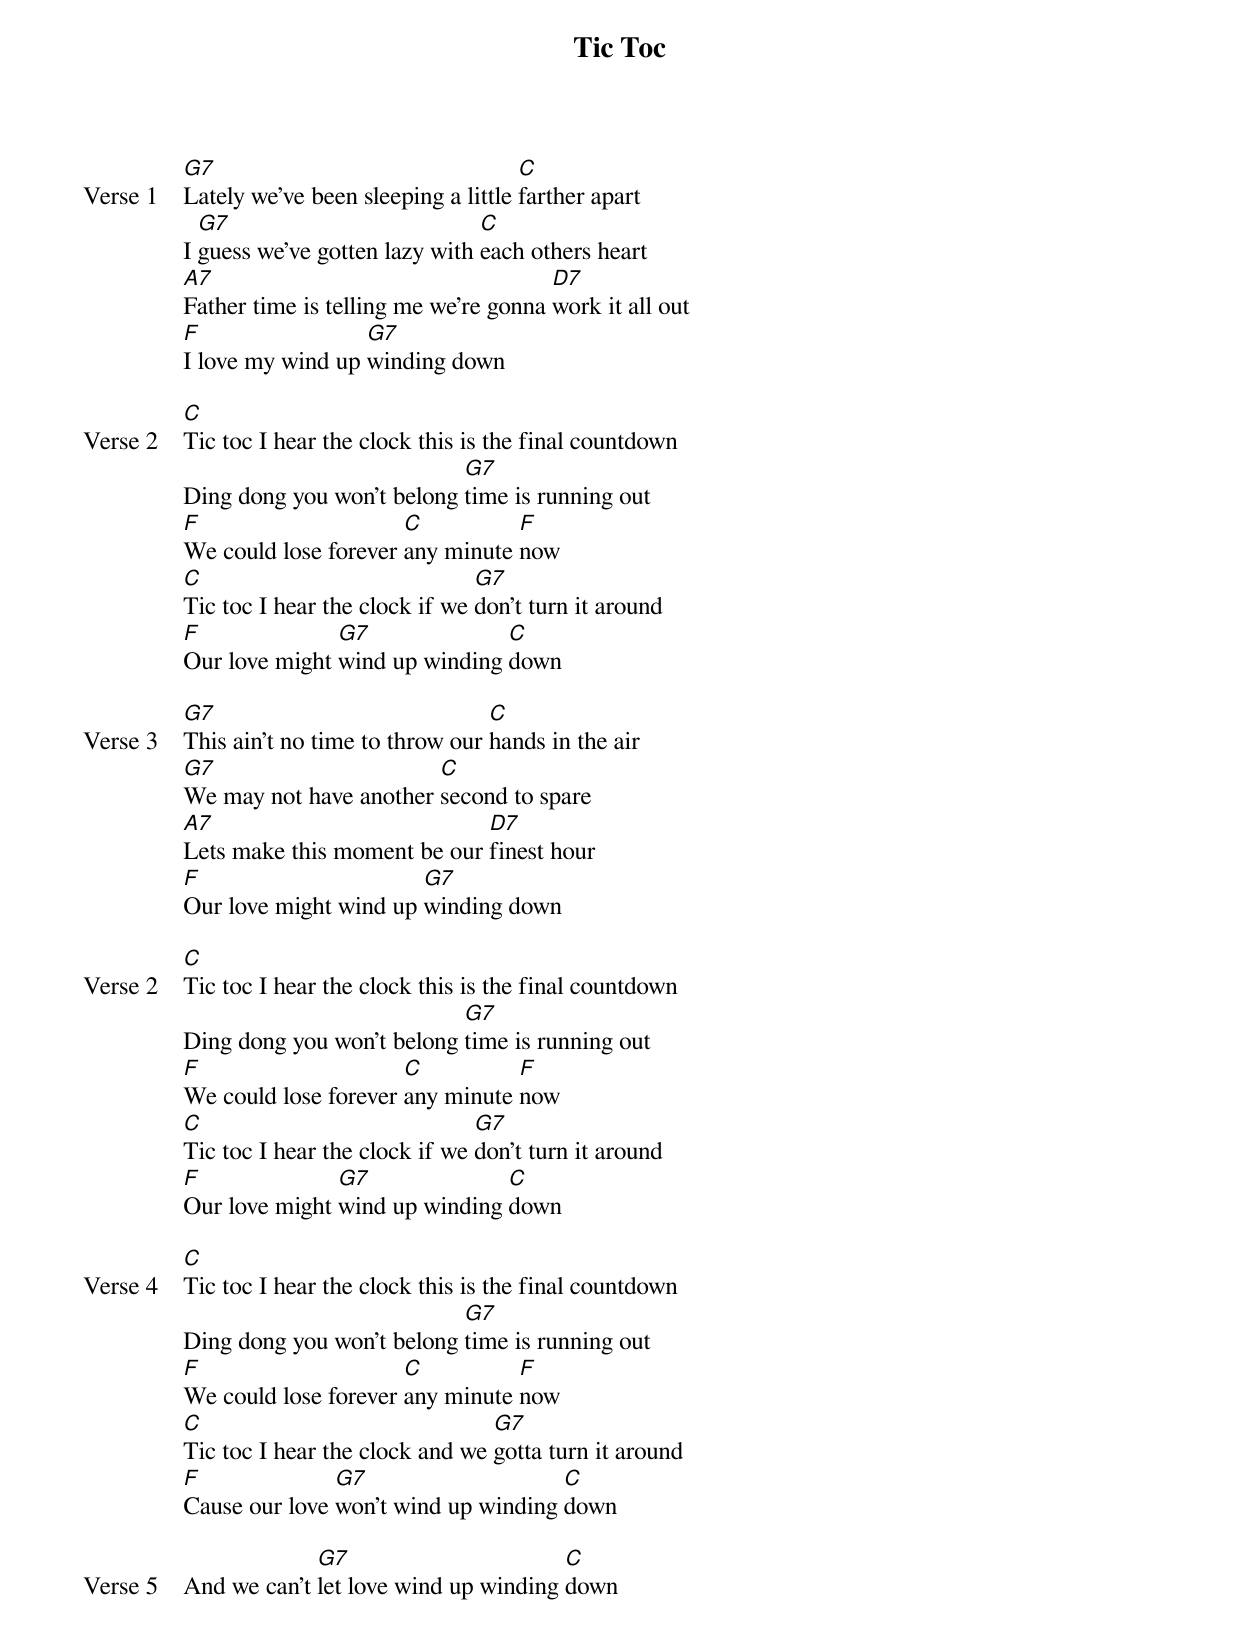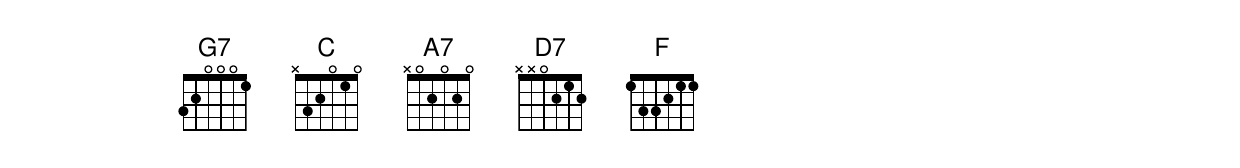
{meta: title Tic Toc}
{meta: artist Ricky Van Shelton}
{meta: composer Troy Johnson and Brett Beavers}

{start_of_verse: Verse 1}
[G7]Lately we've been sleeping a little [C]farther apart
I [G7]guess we've gotten lazy with [C]each others heart
[A7]Father time is telling me we're gonna [D7]work it all out
[F]I love my wind up [G7]winding down
{end_of_verse}

{start_of_verse: Verse 2}
[C]Tic toc I hear the clock this is the final countdown
Ding dong you won't belong [G7]time is running out
[F]We could lose forever [C]any minute [F]now
[C]Tic toc I hear the clock if we [G7]don't turn it around
[F]Our love might [G7]wind up winding [C]down
{end_of_verse}

{start_of_verse: Verse 3}
[G7]This ain't no time to throw our [C]hands in the air
[G7]We may not have another [C]second to spare
[A7]Lets make this moment be our [D7]finest hour
[F]Our love might wind up [G7]winding down
{end_of_verse}

{start_of_verse: Verse 2}
[C]Tic toc I hear the clock this is the final countdown
Ding dong you won't belong [G7]time is running out
[F]We could lose forever [C]any minute [F]now
[C]Tic toc I hear the clock if we [G7]don't turn it around
[F]Our love might [G7]wind up winding [C]down
{end_of_verse}

{start_of_verse: Verse 4}
[C]Tic toc I hear the clock this is the final countdown
Ding dong you won't belong [G7]time is running out
[F]We could lose forever [C]any minute [F]now
[C]Tic toc I hear the clock and we [G7]gotta turn it around
[F]Cause our love [G7]won’t wind up winding [C]down
{end_of_verse}

{start_of_verse: Verse 5}
And we can’t [G7]let love wind up winding [C]down
{end_of_verse}
